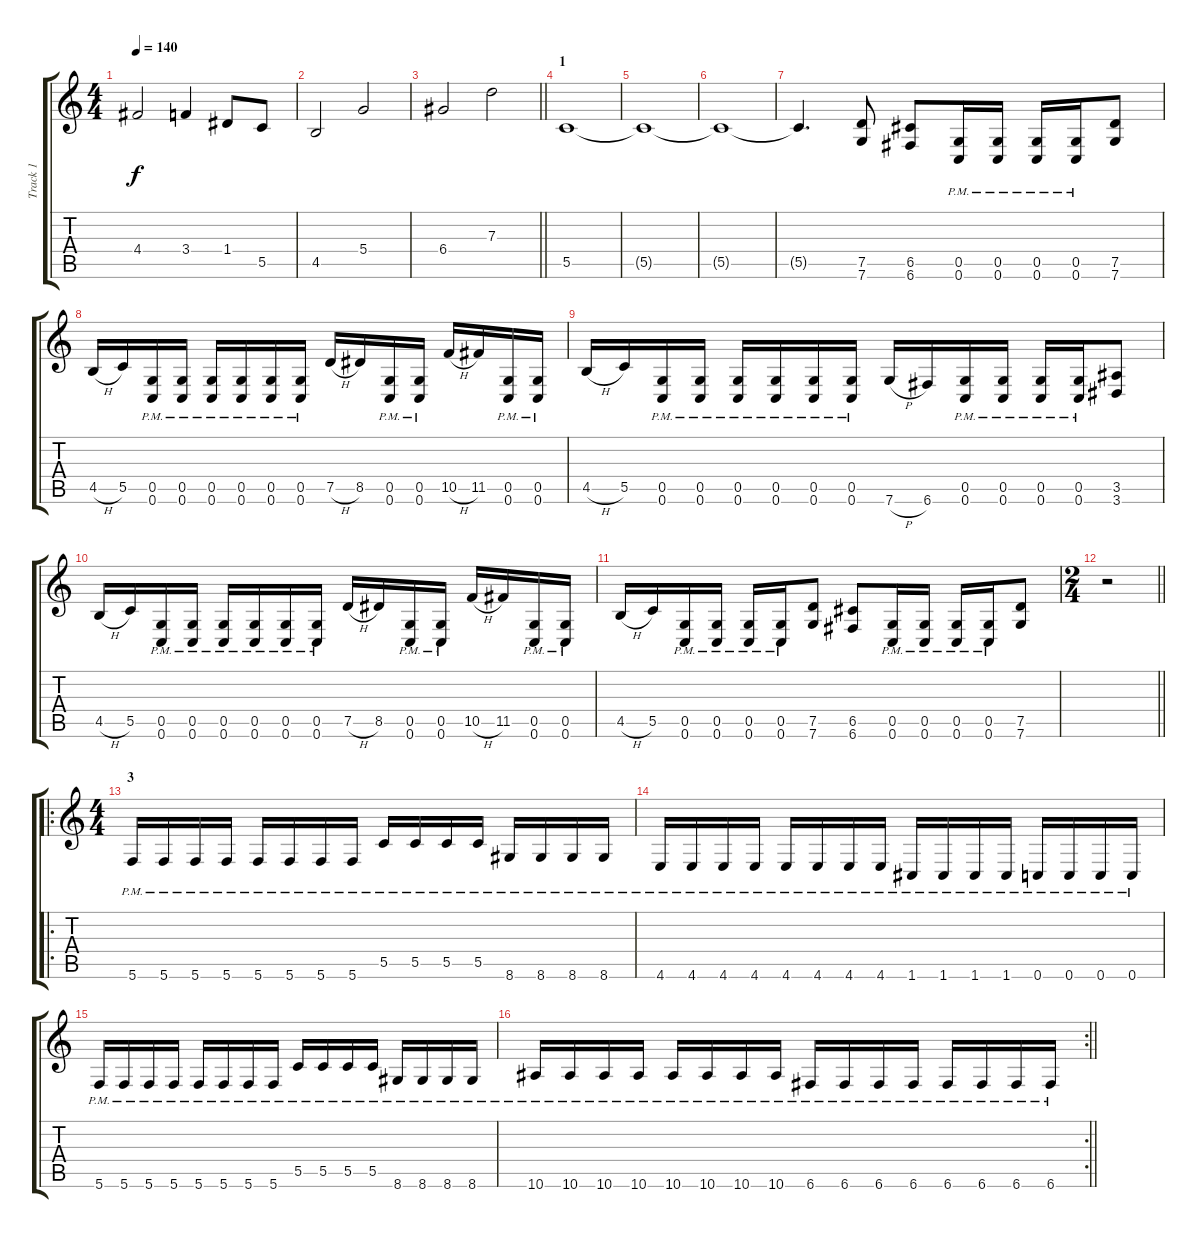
\track ("Track 1" "Track 1") {instrument distortionguitar}
\staff {score tabs}
\tuning (E4 B3 G3 D3 G2 C2) {hide}
\ts (4 4)
\tempo 140
\clef g2
\ks c
4.4.2{dy f} 3.4.4 1.4.8 5.5.8 |
4.5.2 5.4.2 |
\barLineRight lightlight
6.4.2 7.3.2 |
\section ("" "1")
5.5.1 |
5.5{t}.1 |
5.5{t}.1 |
5.5{t}.4{d} (7.5 7.6).8 (6.5 6.6).8 (0.5{pm} 0.6{pm}).16 (0.5{pm} 0.6{pm}).16 (0.5{pm} 0.6{pm}).16 (0.5{pm} 0.6{pm}).16 (7.5 7.6).8 |
4.5{h}.16 5.5.16 (0.5{pm} 0.6{pm}).16 (0.5{pm} 0.6{pm}).16 (0.5{pm} 0.6{pm}).16 (0.5{pm} 0.6{pm}).16 (0.5{pm} 0.6{pm}).16 (0.5{pm} 0.6{pm}).16 7.5{h}.16 8.5.16 (0.5{pm} 0.6{pm}).16 (0.5{pm} 0.6{pm}).16 10.5{h}.16 11.5.16 (0.5{pm} 0.6{pm}).16 (0.5{pm} 0.6{pm}).16 |
4.5{h}.16 5.5.16 (0.5{pm} 0.6{pm}).16 (0.5{pm} 0.6{pm}).16 (0.5{pm} 0.6{pm}).16 (0.5{pm} 0.6{pm}).16 (0.5{pm} 0.6{pm}).16 (0.5{pm} 0.6{pm}).16 7.6{h}.16 6.6.16 (0.5{pm} 0.6{pm}).16 (0.5{pm} 0.6{pm}).16 (0.5{pm} 0.6{pm}).16 (0.5{pm} 0.6{pm}).16 (3.5 3.6).8 |
4.5{h}.16 5.5.16 (0.5{pm} 0.6{pm}).16 (0.5{pm} 0.6{pm}).16 (0.5{pm} 0.6{pm}).16 (0.5{pm} 0.6{pm}).16 (0.5{pm} 0.6{pm}).16 (0.5{pm} 0.6{pm}).16 7.5{h}.16 8.5.16 (0.5{pm} 0.6{pm}).16 (0.5{pm} 0.6{pm}).16 10.5{h}.16 11.5.16 (0.5{pm} 0.6{pm}).16 (0.5{pm} 0.6{pm}).16 |
4.5{h}.16 5.5.16 (0.5{pm} 0.6{pm}).16 (0.5{pm} 0.6{pm}).16 (0.5{pm} 0.6{pm}).16 (0.5{pm} 0.6{pm}).16 (7.5 7.6).8 (6.5 6.6).8 (0.5{pm} 0.6{pm}).16 (0.5{pm} 0.6{pm}).16 (0.5{pm} 0.6{pm}).16 (0.5{pm} 0.6{pm}).16 (7.5 7.6).8 |
\ts (2 4)
\barLineRight lightlight
r.2 |
\ro
\ts (4 4)
\section ("" "3")
5.6{pm}.16 5.6{pm}.16 5.6{pm}.16 5.6{pm}.16 5.6{pm}.16 5.6{pm}.16 5.6{pm}.16 5.6{pm}.16 5.5{pm}.16 5.5{pm}.16 5.5{pm}.16 5.5{pm}.16 8.6{pm}.16 8.6{pm}.16 8.6{pm}.16 8.6{pm}.16 |
4.6{pm}.16 4.6{pm}.16 4.6{pm}.16 4.6{pm}.16 4.6{pm}.16 4.6{pm}.16 4.6{pm}.16 4.6{pm}.16 1.6{pm}.16 1.6{pm}.16 1.6{pm}.16 1.6{pm}.16 0.6{pm}.16 0.6{pm}.16 0.6{pm}.16 0.6{pm}.16 |
5.6{pm}.16 5.6{pm}.16 5.6{pm}.16 5.6{pm}.16 5.6{pm}.16 5.6{pm}.16 5.6{pm}.16 5.6{pm}.16 5.5{pm}.16 5.5{pm}.16 5.5{pm}.16 5.5{pm}.16 8.6{pm}.16 8.6{pm}.16 8.6{pm}.16 8.6{pm}.16 |
\rc 2
\barLineRight lightlight
10.6{pm}.16 10.6{pm}.16 10.6{pm}.16 10.6{pm}.16 10.6{pm}.16 10.6{pm}.16 10.6{pm}.16 10.6{pm}.16 6.6{pm}.16 6.6{pm}.16 6.6{pm}.16 6.6{pm}.16 6.6{pm}.16 6.6{pm}.16 6.6{pm}.16 6.6{pm}.16
